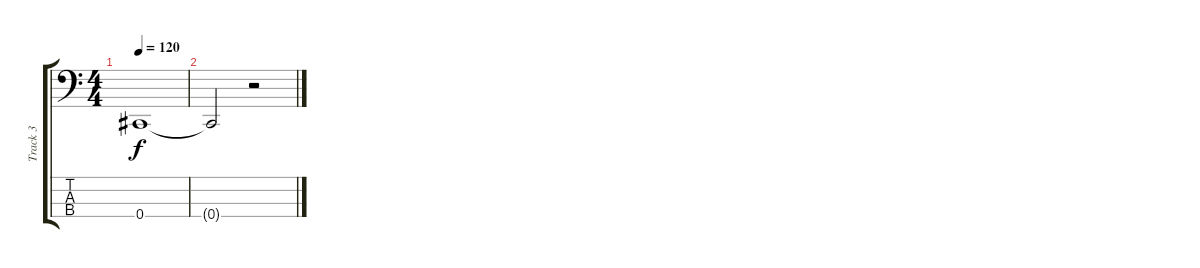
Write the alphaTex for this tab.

\track ("Track 3" "Track 3") {instrument electricbassfinger}
\staff {score tabs}
\tuning (E2 B1 Gb1 Db1) {hide}
\ts (4 4)
\tempo 120
\clef f4
\ks c
0.4{t}.1{dy f} |
0.4{t}.2 r.2
